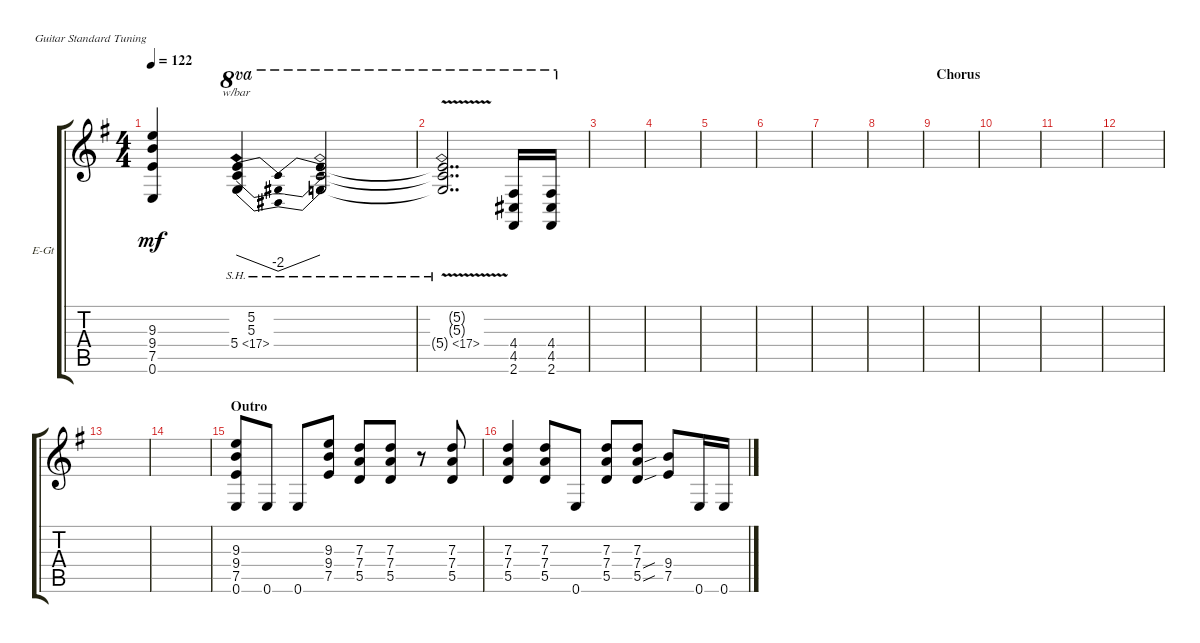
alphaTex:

\defaultSystemsLayout 4
\bracketExtendMode groupsimilarinstruments
\firstSystemTrackNameOrientation horizontal
\otherSystemsTrackNameOrientation horizontal
\track ("VINNIE VINCENT" "E-Gt") {solo instrument distortionguitar}
\staff {score tabs}
\tuning (E4 B3 G3 D3 A2 E2)
\ts (4 4)
\tempo 122
\clef g2
\ks g
(0.6 7.5 9.4 9.3).4{dy mf} (5.2 5.3 5.4{sh 12}).4{tbe (dip default 0 0 14.399999999999999 -8 15 -8 30.599999999999998 0) ot 8va} (5.2{t} 5.3{t} 5.4{sh 12 t}).2{ot 8va} |
(5.2{t} 5.3{t} 5.4{sh 12 v t}).2{dd ot 8va} (2.6 4.5 4.4).16{ot 8va} (4.4 4.5 2.6).16{ot 8va} |
|
|
|
|
|
|
\section ("" "Chorus")
|
|
|
|
|
|
\section ("" "Outro")
(7.5 9.4 9.3 0.6).8 0.6.8 0.6.8 (7.5 9.4 9.3).8 (7.3 7.4 5.5).8 (5.5 7.4 7.3).8 r.8 (7.3 7.4 5.5).8 |
(7.3 7.4 5.5).4 (5.5 7.4 7.3).8 0.6.8 (5.5 7.4 7.3).8 (7.3 7.4{sou} 5.5{sou}).8 (7.5 9.4).8 0.6.16 0.6.16
